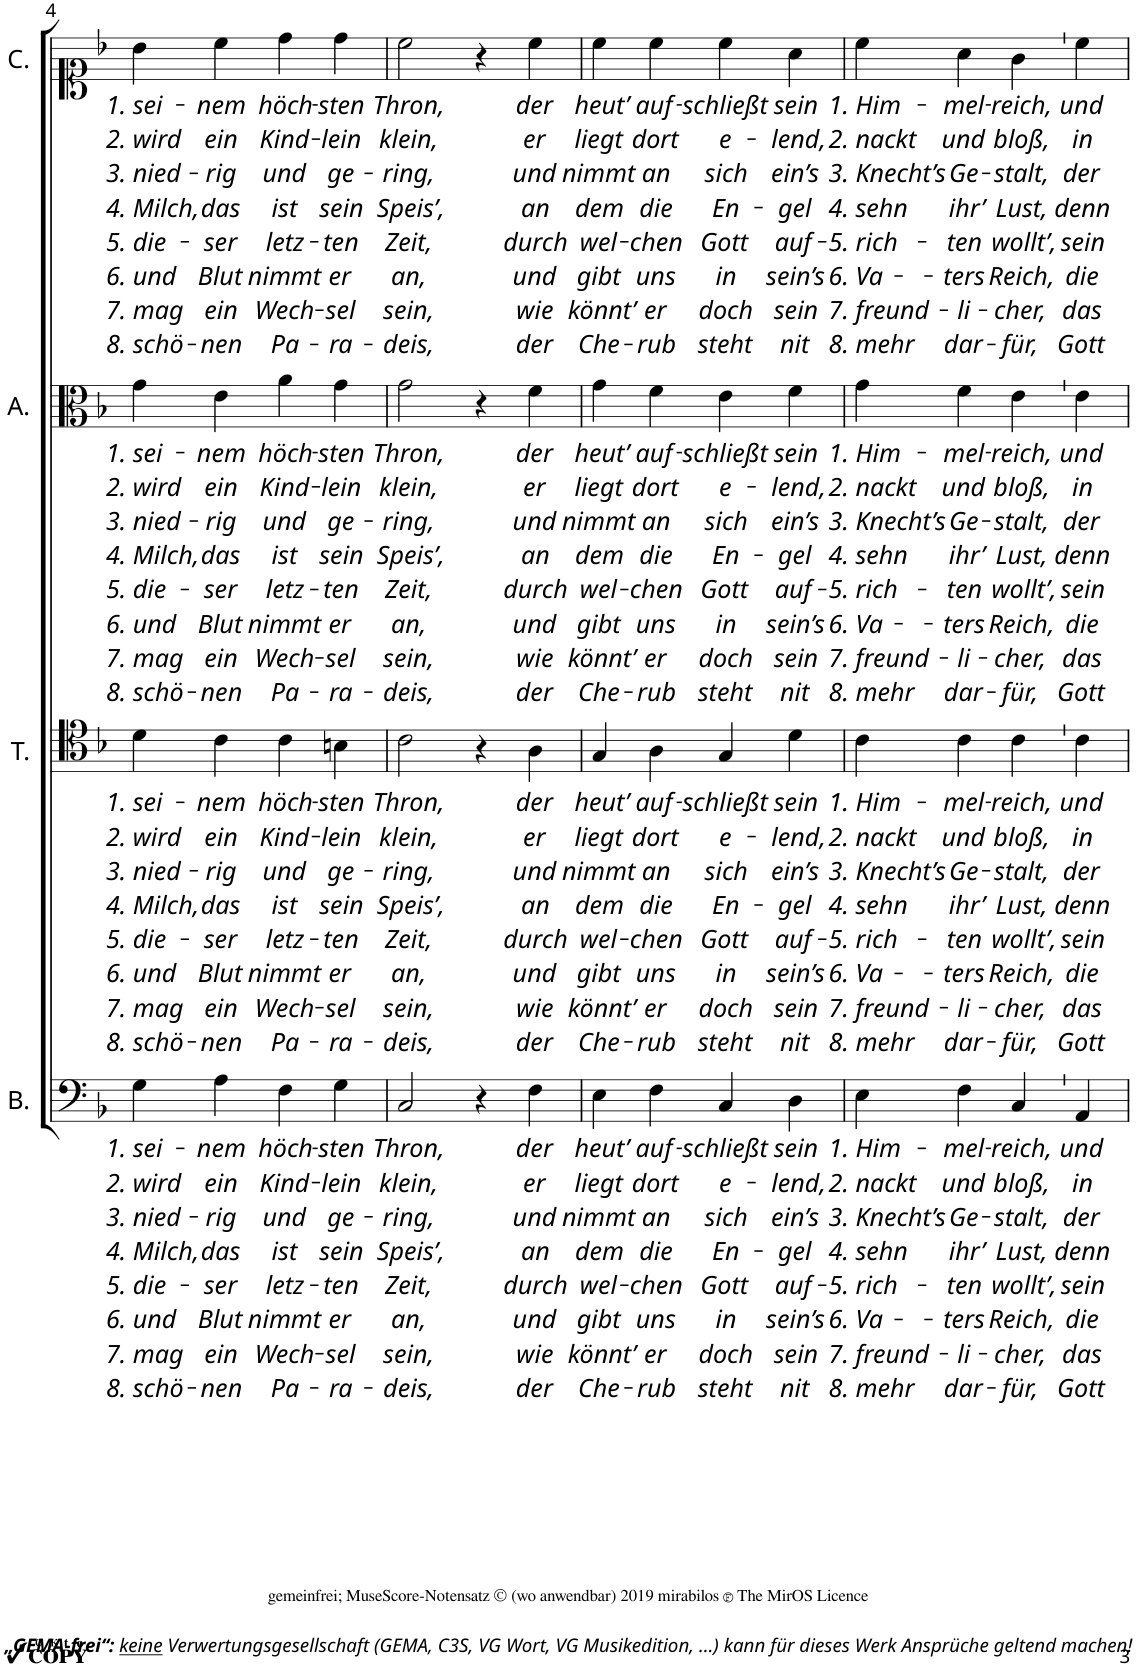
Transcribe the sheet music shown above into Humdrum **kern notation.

**kern	**text	**text	**text	**text	**text	**text	**text	**text	**kern	**text	**text	**text	**text	**text	**text	**text	**text	**kern	**text	**text	**text	**text	**text	**text	**text	**text	**kern	**text	**text	**text	**text	**text	**text	**text	**text
*part4	*part4	*part4	*part4	*part4	*part4	*part4	*part4	*part4	*part3	*part3	*part3	*part3	*part3	*part3	*part3	*part3	*part3	*part2	*part2	*part2	*part2	*part2	*part2	*part2	*part2	*part2	*part1	*part1	*part1	*part1	*part1	*part1	*part1	*part1	*part1
*staff4	*staff4	*staff4	*staff4	*staff4	*staff4	*staff4	*staff4	*staff4	*staff3	*staff3	*staff3	*staff3	*staff3	*staff3	*staff3	*staff3	*staff3	*staff2	*staff2	*staff2	*staff2	*staff2	*staff2	*staff2	*staff2	*staff2	*staff1	*staff1	*staff1	*staff1	*staff1	*staff1	*staff1	*staff1	*staff1
*I"Bassus	*	*	*	*	*	*	*	*	*I"Tenor	*	*	*	*	*	*	*	*	*I"Altus	*	*	*	*	*	*	*	*	*I"Cantus	*	*	*	*	*	*	*	*
*I'B.	*	*	*	*	*	*	*	*	*I'T.	*	*	*	*	*	*	*	*	*I'A.	*	*	*	*	*	*	*	*	*I'C.	*	*	*	*	*	*	*	*
!!LO:PB:g=z
*clefF4	*	*	*	*	*	*	*	*	*clefC4	*	*	*	*	*	*	*	*	*clefC3	*	*	*	*	*	*	*	*	*clefC1	*	*	*	*	*	*	*	*
*k[b-]	*	*	*	*	*	*	*	*	*k[b-]	*	*	*	*	*	*	*	*	*k[b-]	*	*	*	*	*	*	*	*	*k[b-]	*	*	*	*	*	*	*	*
*M4/4	*	*	*	*	*	*	*	*	*M4/4	*	*	*	*	*	*	*	*	*M4/4	*	*	*	*	*	*	*	*	*M4/4	*	*	*	*	*	*	*	*
*met(c)	*	*	*	*	*	*	*	*	*met(c)	*	*	*	*	*	*	*	*	*met(c)	*	*	*	*	*	*	*	*	*met(c)	*	*	*	*	*	*	*	*
=4	=4	=4	=4	=4	=4	=4	=4	=4	=4	=4	=4	=4	=4	=4	=4	=4	=4	=4	=4	=4	=4	=4	=4	=4	=4	=4	=4	=4	=4	=4	=4	=4	=4	=4	=4
!	!LO:LY:b	!LO:LY:b	!LO:LY:b	!LO:LY:b	!LO:LY:b	!LO:LY:b	!LO:LY:b	!LO:LY:b	!	!LO:LY:b	!LO:LY:b	!LO:LY:b	!LO:LY:b	!LO:LY:b	!LO:LY:b	!LO:LY:b	!LO:LY:b	!	!LO:LY:b	!LO:LY:b	!LO:LY:b	!LO:LY:b	!LO:LY:b	!LO:LY:b	!LO:LY:b	!LO:LY:b	!	!LO:LY:b	!LO:LY:b	!LO:LY:b	!LO:LY:b	!LO:LY:b	!LO:LY:b	!LO:LY:b	!LO:LY:b
4G\	1. sei-	2. wird	3. nied-	4. Milch,	5. die-	6. und	7. mag	8. schö-	4d\	1. sei-	2. wird	3. nied-	4. Milch,	5. die-	6. und	7. mag	8. schö-	4g\	1. sei-	2. wird	3. nied-	4. Milch,	5. die-	6. und	7. mag	8. schö-	4b-\	1. sei-	2. wird	3. nied-	4. Milch,	5. die-	6. und	7. mag	8. schö-
!	!LO:LY:b	!LO:LY:b	!LO:LY:b	!LO:LY:b	!LO:LY:b	!LO:LY:b	!LO:LY:b	!LO:LY:b	!	!LO:LY:b	!LO:LY:b	!LO:LY:b	!LO:LY:b	!LO:LY:b	!LO:LY:b	!LO:LY:b	!LO:LY:b	!	!LO:LY:b	!LO:LY:b	!LO:LY:b	!LO:LY:b	!LO:LY:b	!LO:LY:b	!LO:LY:b	!LO:LY:b	!	!LO:LY:b	!LO:LY:b	!LO:LY:b	!LO:LY:b	!LO:LY:b	!LO:LY:b	!LO:LY:b	!LO:LY:b
4A\	-nem	ein	-rig	das	-ser	Blut	ein	-nen	4c\	-nem	ein	-rig	das	-ser	Blut	ein	-nen	4e\	-nem	ein	-rig	das	-ser	Blut	ein	-nen	4cc\	-nem	ein	-rig	das	-ser	Blut	ein	-nen
!	!LO:LY:b	!LO:LY:b	!LO:LY:b	!LO:LY:b	!LO:LY:b	!LO:LY:b	!LO:LY:b	!LO:LY:b	!	!LO:LY:b	!LO:LY:b	!LO:LY:b	!LO:LY:b	!LO:LY:b	!LO:LY:b	!LO:LY:b	!LO:LY:b	!	!LO:LY:b	!LO:LY:b	!LO:LY:b	!LO:LY:b	!LO:LY:b	!LO:LY:b	!LO:LY:b	!LO:LY:b	!	!LO:LY:b	!LO:LY:b	!LO:LY:b	!LO:LY:b	!LO:LY:b	!LO:LY:b	!LO:LY:b	!LO:LY:b
4F\	höch-	Kind-	und	ist	letz-	nimmt	Wech-	Pa-	4c\	höch-	Kind-	und	ist	letz-	nimmt	Wech-	Pa-	4a\	höch-	Kind-	und	ist	letz-	nimmt	Wech-	Pa-	4dd\	höch-	Kind-	und	ist	letz-	nimmt	Wech-	Pa-
!	!LO:LY:b	!LO:LY:b	!LO:LY:b	!LO:LY:b	!LO:LY:b	!LO:LY:b	!LO:LY:b	!LO:LY:b	!	!LO:LY:b	!LO:LY:b	!LO:LY:b	!LO:LY:b	!LO:LY:b	!LO:LY:b	!LO:LY:b	!LO:LY:b	!	!LO:LY:b	!LO:LY:b	!LO:LY:b	!LO:LY:b	!LO:LY:b	!LO:LY:b	!LO:LY:b	!LO:LY:b	!	!LO:LY:b	!LO:LY:b	!LO:LY:b	!LO:LY:b	!LO:LY:b	!LO:LY:b	!LO:LY:b	!LO:LY:b
4G\	-sten	-lein	ge-	sein	-ten	er	-sel	-ra-	4Bn\	-sten	-lein	ge-	sein	-ten	er	-sel	-ra-	4g\	-sten	-lein	ge-	sein	-ten	er	-sel	-ra-	4dd\	-sten	-lein	ge-	sein	-ten	er	-sel	-ra-
=5	=5	=5	=5	=5	=5	=5	=5	=5	=5	=5	=5	=5	=5	=5	=5	=5	=5	=5	=5	=5	=5	=5	=5	=5	=5	=5	=5	=5	=5	=5	=5	=5	=5	=5	=5
!	!LO:LY:b	!LO:LY:b	!LO:LY:b	!LO:LY:b	!LO:LY:b	!LO:LY:b	!LO:LY:b	!LO:LY:b	!	!LO:LY:b	!LO:LY:b	!LO:LY:b	!LO:LY:b	!LO:LY:b	!LO:LY:b	!LO:LY:b	!LO:LY:b	!	!LO:LY:b	!LO:LY:b	!LO:LY:b	!LO:LY:b	!LO:LY:b	!LO:LY:b	!LO:LY:b	!LO:LY:b	!	!LO:LY:b	!LO:LY:b	!LO:LY:b	!LO:LY:b	!LO:LY:b	!LO:LY:b	!LO:LY:b	!LO:LY:b
2C/	Thron,	klein,	-ring,	Speis’,	Zeit,	an,	sein,	-deis,	2c\	Thron,	klein,	-ring,	Speis’,	Zeit,	an,	sein,	-deis,	2g\	Thron,	klein,	-ring,	Speis’,	Zeit,	an,	sein,	-deis,	2cc\	Thron,	klein,	-ring,	Speis’,	Zeit,	an,	sein,	-deis,
4r	.	.	.	.	.	.	.	.	4r	.	.	.	.	.	.	.	.	4r	.	.	.	.	.	.	.	.	4r	.	.	.	.	.	.	.	.
!	!LO:LY:b	!LO:LY:b	!LO:LY:b	!LO:LY:b	!LO:LY:b	!LO:LY:b	!LO:LY:b	!LO:LY:b	!	!LO:LY:b	!LO:LY:b	!LO:LY:b	!LO:LY:b	!LO:LY:b	!LO:LY:b	!LO:LY:b	!LO:LY:b	!	!LO:LY:b	!LO:LY:b	!LO:LY:b	!LO:LY:b	!LO:LY:b	!LO:LY:b	!LO:LY:b	!LO:LY:b	!	!LO:LY:b	!LO:LY:b	!LO:LY:b	!LO:LY:b	!LO:LY:b	!LO:LY:b	!LO:LY:b	!LO:LY:b
4F\	der	er	und	an	durch	und	wie	der	4A\	der	er	und	an	durch	und	wie	der	4f\	der	er	und	an	durch	und	wie	der	4cc\	der	er	und	an	durch	und	wie	der
=6	=6	=6	=6	=6	=6	=6	=6	=6	=6	=6	=6	=6	=6	=6	=6	=6	=6	=6	=6	=6	=6	=6	=6	=6	=6	=6	=6	=6	=6	=6	=6	=6	=6	=6	=6
!	!LO:LY:b	!LO:LY:b	!LO:LY:b	!LO:LY:b	!LO:LY:b	!LO:LY:b	!LO:LY:b	!LO:LY:b	!	!LO:LY:b	!LO:LY:b	!LO:LY:b	!LO:LY:b	!LO:LY:b	!LO:LY:b	!LO:LY:b	!LO:LY:b	!	!LO:LY:b	!LO:LY:b	!LO:LY:b	!LO:LY:b	!LO:LY:b	!LO:LY:b	!LO:LY:b	!LO:LY:b	!	!LO:LY:b	!LO:LY:b	!LO:LY:b	!LO:LY:b	!LO:LY:b	!LO:LY:b	!LO:LY:b	!LO:LY:b
4E\	heut’	liegt	nimmt	dem	wel-	gibt	könnt’	Che-	4G/	heut’	liegt	nimmt	dem	wel-	gibt	könnt’	Che-	4g\	heut’	liegt	nimmt	dem	wel-	gibt	könnt’	Che-	4cc\	heut’	liegt	nimmt	dem	wel-	gibt	könnt’	Che-
!	!LO:LY:b	!LO:LY:b	!LO:LY:b	!LO:LY:b	!LO:LY:b	!LO:LY:b	!LO:LY:b	!LO:LY:b	!	!LO:LY:b	!LO:LY:b	!LO:LY:b	!LO:LY:b	!LO:LY:b	!LO:LY:b	!LO:LY:b	!LO:LY:b	!	!LO:LY:b	!LO:LY:b	!LO:LY:b	!LO:LY:b	!LO:LY:b	!LO:LY:b	!LO:LY:b	!LO:LY:b	!	!LO:LY:b	!LO:LY:b	!LO:LY:b	!LO:LY:b	!LO:LY:b	!LO:LY:b	!LO:LY:b	!LO:LY:b
4F\	auf-	dort	an	die	-chen	uns	er	-rub	4A\	auf-	dort	an	die	-chen	uns	er	-rub	4f\	auf-	dort	an	die	-chen	uns	er	-rub	4cc\	auf-	dort	an	die	-chen	uns	er	-rub
!	!LO:LY:b	!LO:LY:b	!LO:LY:b	!LO:LY:b	!LO:LY:b	!LO:LY:b	!LO:LY:b	!LO:LY:b	!	!LO:LY:b	!LO:LY:b	!LO:LY:b	!LO:LY:b	!LO:LY:b	!LO:LY:b	!LO:LY:b	!LO:LY:b	!	!LO:LY:b	!LO:LY:b	!LO:LY:b	!LO:LY:b	!LO:LY:b	!LO:LY:b	!LO:LY:b	!LO:LY:b	!	!LO:LY:b	!LO:LY:b	!LO:LY:b	!LO:LY:b	!LO:LY:b	!LO:LY:b	!LO:LY:b	!LO:LY:b
4C/	-schließt	e-	sich	En-	Gott	in	doch	steht	4G/	-schließt	e-	sich	En-	Gott	in	doch	steht	4e\	-schließt	e-	sich	En-	Gott	in	doch	steht	4cc\	-schließt	e-	sich	En-	Gott	in	doch	steht
!	!LO:LY:b	!LO:LY:b	!LO:LY:b	!LO:LY:b	!LO:LY:b	!LO:LY:b	!LO:LY:b	!LO:LY:b	!	!LO:LY:b	!LO:LY:b	!LO:LY:b	!LO:LY:b	!LO:LY:b	!LO:LY:b	!LO:LY:b	!LO:LY:b	!	!LO:LY:b	!LO:LY:b	!LO:LY:b	!LO:LY:b	!LO:LY:b	!LO:LY:b	!LO:LY:b	!LO:LY:b	!	!LO:LY:b	!LO:LY:b	!LO:LY:b	!LO:LY:b	!LO:LY:b	!LO:LY:b	!LO:LY:b	!LO:LY:b
4D\	sein	-lend,	ein’s	-gel	auf-	sein’s	sein	nit	4d\	sein	-lend,	ein’s	-gel	auf-	sein’s	sein	nit	4f\	sein	-lend,	ein’s	-gel	auf-	sein’s	sein	nit	4a\	sein	-lend,	ein’s	-gel	auf-	sein’s	sein	nit
=7	=7	=7	=7	=7	=7	=7	=7	=7	=7	=7	=7	=7	=7	=7	=7	=7	=7	=7	=7	=7	=7	=7	=7	=7	=7	=7	=7	=7	=7	=7	=7	=7	=7	=7	=7
!	!LO:LY:b	!LO:LY:b	!LO:LY:b	!LO:LY:b	!LO:LY:b	!LO:LY:b	!LO:LY:b	!LO:LY:b	!	!LO:LY:b	!LO:LY:b	!LO:LY:b	!LO:LY:b	!LO:LY:b	!LO:LY:b	!LO:LY:b	!LO:LY:b	!	!LO:LY:b	!LO:LY:b	!LO:LY:b	!LO:LY:b	!LO:LY:b	!LO:LY:b	!LO:LY:b	!LO:LY:b	!	!LO:LY:b	!LO:LY:b	!LO:LY:b	!LO:LY:b	!LO:LY:b	!LO:LY:b	!LO:LY:b	!LO:LY:b
4E\	1. Him-	2. nackt	3. Knecht’s	4. sehn	-5. rich-	6. Va-	7. freund-	8. mehr	4c\	1. Him-	2. nackt	3. Knecht’s	4. sehn	-5. rich-	6. Va-	7. freund-	8. mehr	4g\	1. Him-	2. nackt	3. Knecht’s	4. sehn	-5. rich-	6. Va-	7. freund-	8. mehr	4cc\	1. Him-	2. nackt	3. Knecht’s	4. sehn	-5. rich-	6. Va-	7. freund-	8. mehr
!	!LO:LY:b	!LO:LY:b	!LO:LY:b	!LO:LY:b	!LO:LY:b	!LO:LY:b	!LO:LY:b	!LO:LY:b	!	!LO:LY:b	!LO:LY:b	!LO:LY:b	!LO:LY:b	!LO:LY:b	!LO:LY:b	!LO:LY:b	!LO:LY:b	!	!LO:LY:b	!LO:LY:b	!LO:LY:b	!LO:LY:b	!LO:LY:b	!LO:LY:b	!LO:LY:b	!LO:LY:b	!	!LO:LY:b	!LO:LY:b	!LO:LY:b	!LO:LY:b	!LO:LY:b	!LO:LY:b	!LO:LY:b	!LO:LY:b
4F\	-mel-	und	Ge-	ihr’	-ten	-ters	-li-	dar-	4c\	-mel-	und	Ge-	ihr’	-ten	-ters	-li-	dar-	4f\	-mel-	und	Ge-	ihr’	-ten	-ters	-li-	dar-	4a\	-mel-	und	Ge-	ihr’	-ten	-ters	-li-	dar-
!	!LO:LY:b	!LO:LY:b	!LO:LY:b	!LO:LY:b	!LO:LY:b	!LO:LY:b	!LO:LY:b	!LO:LY:b	!	!LO:LY:b	!LO:LY:b	!LO:LY:b	!LO:LY:b	!LO:LY:b	!LO:LY:b	!LO:LY:b	!LO:LY:b	!	!LO:LY:b	!LO:LY:b	!LO:LY:b	!LO:LY:b	!LO:LY:b	!LO:LY:b	!LO:LY:b	!LO:LY:b	!	!LO:LY:b	!LO:LY:b	!LO:LY:b	!LO:LY:b	!LO:LY:b	!LO:LY:b	!LO:LY:b	!LO:LY:b
4C/	-reich,	bloß,	-stalt,	Lust,	wollt’,	Reich,	-cher,	-für,	4c\	-reich,	bloß,	-stalt,	Lust,	wollt’,	Reich,	-cher,	-für,	4e\	-reich,	bloß,	-stalt,	Lust,	wollt’,	Reich,	-cher,	-für,	4g\	-reich,	bloß,	-stalt,	Lust,	wollt’,	Reich,	-cher,	-für,
!	!LO:LY:b	!LO:LY:b	!LO:LY:b	!LO:LY:b	!LO:LY:b	!LO:LY:b	!LO:LY:b	!LO:LY:b	!	!LO:LY:b	!LO:LY:b	!LO:LY:b	!LO:LY:b	!LO:LY:b	!LO:LY:b	!LO:LY:b	!LO:LY:b	!	!LO:LY:b	!LO:LY:b	!LO:LY:b	!LO:LY:b	!LO:LY:b	!LO:LY:b	!LO:LY:b	!LO:LY:b	!	!LO:LY:b	!LO:LY:b	!LO:LY:b	!LO:LY:b	!LO:LY:b	!LO:LY:b	!LO:LY:b	!LO:LY:b
4AA/	und	in	der	denn	sein	die	das	Gott	4c\	und	in	der	denn	sein	die	das	Gott	4e\	und	in	der	denn	sein	die	das	Gott	4cc\	und	in	der	denn	sein	die	das	Gott
=	=	=	=	=	=	=	=	=	=	=	=	=	=	=	=	=	=	=	=	=	=	=	=	=	=	=	=	=	=	=	=	=	=	=	=
*-	*-	*-	*-	*-	*-	*-	*-	*-	*-	*-	*-	*-	*-	*-	*-	*-	*-	*-	*-	*-	*-	*-	*-	*-	*-	*-	*-	*-	*-	*-	*-	*-	*-	*-	*-
